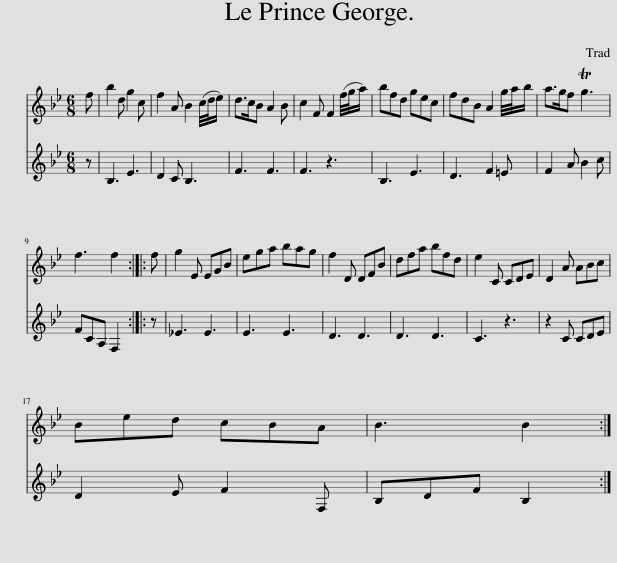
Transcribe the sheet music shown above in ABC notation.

X:1
%%score 1 2
L:1/8
M:6/8
I:linebreak $
K:Bb
V:1 treble
V:2 treble
V:1
 f | b2 d g2 c | f2 A B2 (c/4d/4e/) | d>cB A2 B | c2 F F2 (f/4g/4a/) | %5
 bfd gec | fdB A2 g/4a/4b/ | a>gf Tg3 |$ f3 f2 :: f | %10
 g2 E EGB | ega bag | f2 D DFB | dfa bfd | e2 C CDE | %15
 D2 A ABc |$ Bed cBA | B3 B2 :| %18
V:2
 z | B,3 E3 | D2 C B,3 | F3 F3 | F3 z3 | %5
 B,3 E3 | D3 F2 =E | F2 A B2 c |$ FCA, F,2 :: z | %10
 _E3 E3 | E3 E3 | D3 D3 | D3 D3 | C3 z3 | %15
 z2 C CDE |$ D2 E F2 F, | B,DF B,2 :| %18
